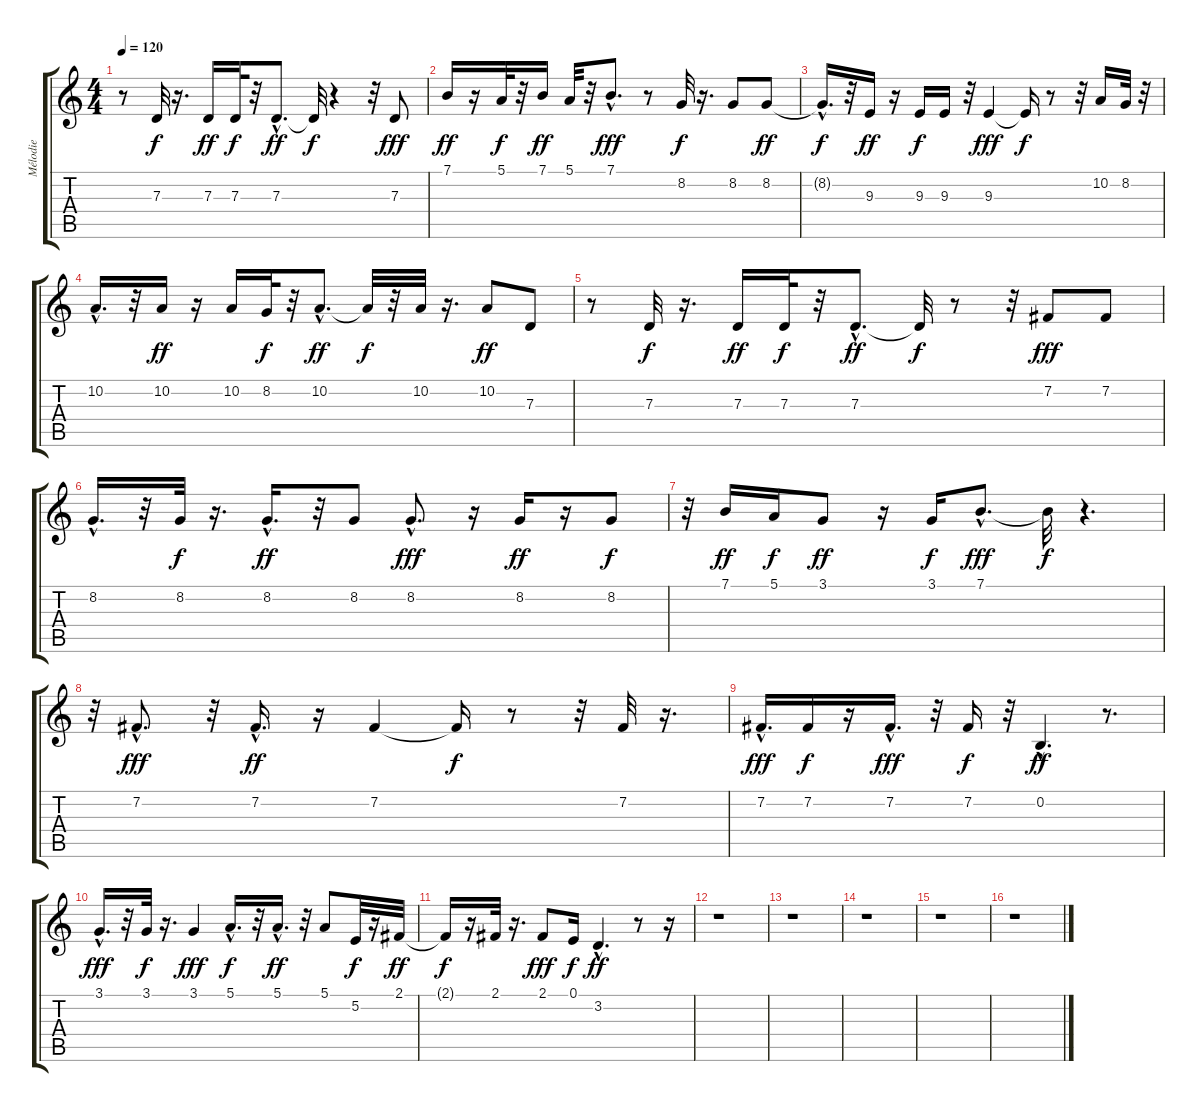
\track ("Mélodie" "Mélodie") {instrument harmonica}
\staff {score tabs}
\tuning (E4 B3 G3 D3 A2 E2) {hide}
\ts (4 4)
\tempo 120
\clef g2
\ks c
r.8{dy ff} 7.3.32{dy f} r.16{d} 7.3.16{dy ff} 7.3.32{dy f} r.32 7.3{hac}.8{d dy ff} 7.3{t}.32{dy f} r.4 r.32 7.3.8{dy fff} |
7.1.16{dy ff} r.16 5.1.32{dy f} r.32 7.1.16{dy ff} 5.1.32 r.32 7.1{hac}.8{d dy fff} r.8 8.2.32{dy f} r.16{d} 8.2.8 8.2.8{dy ff} |
8.2{hac t}.16{d dy f} r.32 9.3.16{dy ff} r.16 9.3.16{dy f} 9.3.16 r.32 9.3.4{dy fff} 9.3{t}.16{dy f} r.8 r.32 10.2.16 8.2.32 r.32 |
10.2{hac}.16{d} r.32 10.2.16{dy ff} r.16 10.2.16 8.2.32{dy f} r.32 10.2{hac}.8{d dy ff} 10.2{t}.32{dy f} r.32 10.2.32 r.16{d} 10.2.8{dy ff} 7.3.8 |
r.8 7.3.32{dy f} r.16{d} 7.3.16{dy ff} 7.3.32{dy f} r.32 7.3{hac}.8{d dy ff} 7.3{t}.32{dy f} r.8 r.32 7.2.8{dy fff} 7.2.8 |
8.2{hac}.16{d} r.32 8.2.32{dy f} r.16{d} 8.2{hac}.16{d dy ff} r.32 8.2.8 8.2{hac}.8{d dy fff} r.16 8.2.16{dy ff} r.16 8.2.8{dy f} |
r.32 7.1.16{dy ff} 5.1.16{dy f} 3.1.8{dy ff} r.16 3.1.16{dy f} 7.1{hac}.8{d dy fff} 7.1{t}.32{dy f} r.4{d} |
r.32 7.2{hac}.8{d dy fff} r.32 7.2{hac}.16{d dy ff} r.16 7.2.4 7.2{t}.16{dy f} r.8 r.32 7.2.32 r.16{d} |
7.2{hac}.16{d dy fff} 7.2.16{dy f} r.16 7.2{hac}.16{d dy fff} r.32 7.2.16{dy f} r.32 0.2{hac}.4{d dy ff} r.8{d} |
3.1{hac}.16{d dy fff} r.32 3.1.32{dy f} r.16{d} 3.1.4{dy fff} 5.1{hac}.16{d dy f} r.32 5.1{hac}.16{d dy ff} r.32 5.1.8 5.2.32{dy f} r.16 2.1.32{dy ff} |
2.1{t}.16{dy f} r.16 2.1.32 r.16{d} 2.1.8{dy fff} 0.1.16{dy f} 3.2{hac}.4{d dy ff} r.8 r.16 |
r.1 |
r.1 |
r.1 |
r.1 |
r.1
